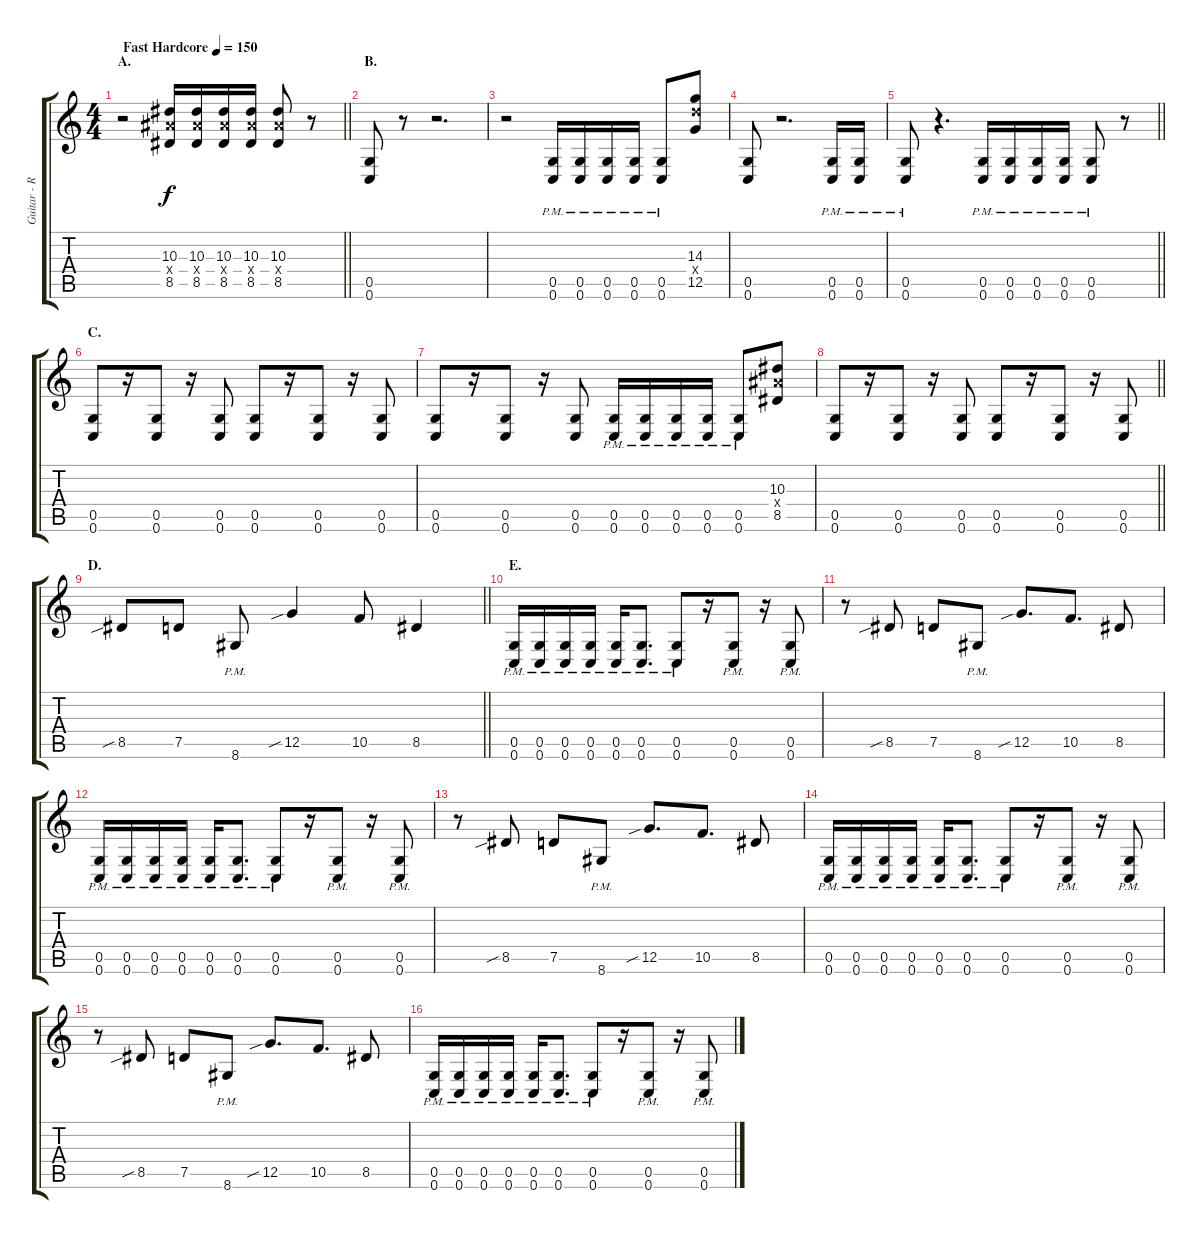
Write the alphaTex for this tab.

\track ("Guitar - Right" "Guitar - R") {instrument distortionguitar}
\staff {score tabs}
\tuning (D4 A3 F3 C3 G2 C2) {hide}
\ts (4 4)
\section ("" "A.")
\tempo (150 "Fast Hardcore")
\clef g2
\barLineRight lightlight
\ks c
r.2{dy f instrument distortionguitar} (10.3 10.4{x} 8.5).16 (10.3 10.4{x} 8.5).16 (10.3 10.4{x} 8.5).16 (10.3 10.4{x} 8.5).16 (10.3 10.4{x} 8.5).8 r.8 |
\section ("" "B.")
(0.5 0.6).8 r.8 r.2{d} |
r.2 (0.5{pm} 0.6{pm}).16 (0.5{pm} 0.6{pm}).16 (0.5{pm} 0.6{pm}).16 (0.5{pm} 0.6{pm}).16 (0.5{pm} 0.6{pm}).8 (14.3 14.4{x} 12.5).8 |
(0.5 0.6).8 r.2{d} (0.5{pm} 0.6{pm}).16 (0.5{pm} 0.6{pm}).16 |
\barLineRight lightlight
(0.5{pm} 0.6{pm}).8 r.4{d} (0.5{pm} 0.6{pm}).16 (0.5{pm} 0.6{pm}).16 (0.5{pm} 0.6{pm}).16 (0.5{pm} 0.6{pm}).16 (0.5{pm} 0.6{pm}).8 r.8 |
\section ("" "C.")
(0.5 0.6).8 r.16 (0.5 0.6).8 r.16 (0.5 0.6).8 (0.5 0.6).8 r.16 (0.5 0.6).8 r.16 (0.5 0.6).8 |
(0.5 0.6).8 r.16 (0.5 0.6).8 r.16 (0.5 0.6).8 (0.5{pm} 0.6{pm}).16 (0.5{pm} 0.6{pm}).16 (0.5{pm} 0.6{pm}).16 (0.5{pm} 0.6{pm}).16 (0.5{pm} 0.6{pm}).8 (10.3 10.4{x} 8.5).8 |
\barLineRight lightlight
(0.5 0.6).8 r.16 (0.5 0.6).8 r.16 (0.5 0.6).8 (0.5 0.6).8 r.16 (0.5 0.6).8 r.16 (0.5 0.6).8 |
\section ("" "D.")
\barLineRight lightlight
8.5{sib}.8 7.5.8 8.6{pm}.8 12.5{sib}.4 10.5.8 8.5.4 |
\section ("" "E.")
(0.5{pm} 0.6{pm}).16 (0.5{pm} 0.6{pm}).16 (0.5{pm} 0.6{pm}).16 (0.5{pm} 0.6{pm}).16 (0.5{pm} 0.6{pm}).16 (0.5{pm} 0.6{pm}).8{d} (0.5{pm} 0.6{pm}).8 r.16 (0.5{pm} 0.6{pm}).8 r.16 (0.5{pm} 0.6{pm}).8 |
r.8 8.5{sib}.8 7.5.8 8.6{pm}.8 12.5{sib}.8{d} 10.5.8{d} 8.5.8 |
(0.5{pm} 0.6{pm}).16 (0.5{pm} 0.6{pm}).16 (0.5{pm} 0.6{pm}).16 (0.5{pm} 0.6{pm}).16 (0.5{pm} 0.6{pm}).16 (0.5{pm} 0.6{pm}).8{d} (0.5{pm} 0.6{pm}).8 r.16 (0.5{pm} 0.6{pm}).8 r.16 (0.5{pm} 0.6{pm}).8 |
r.8 8.5{sib}.8 7.5.8 8.6{pm}.8 12.5{sib}.8{d} 10.5.8{d} 8.5.8 |
(0.5{pm} 0.6{pm}).16 (0.5{pm} 0.6{pm}).16 (0.5{pm} 0.6{pm}).16 (0.5{pm} 0.6{pm}).16 (0.5{pm} 0.6{pm}).16 (0.5{pm} 0.6{pm}).8{d} (0.5{pm} 0.6{pm}).8 r.16 (0.5{pm} 0.6{pm}).8 r.16 (0.5{pm} 0.6{pm}).8 |
r.8 8.5{sib}.8 7.5.8 8.6{pm}.8 12.5{sib}.8{d} 10.5.8{d} 8.5.8 |
(0.5{pm} 0.6{pm}).16 (0.5{pm} 0.6{pm}).16 (0.5{pm} 0.6{pm}).16 (0.5{pm} 0.6{pm}).16 (0.5{pm} 0.6{pm}).16 (0.5{pm} 0.6{pm}).8{d} (0.5{pm} 0.6{pm}).8 r.16 (0.5{pm} 0.6{pm}).8 r.16 (0.5{pm} 0.6{pm}).8
